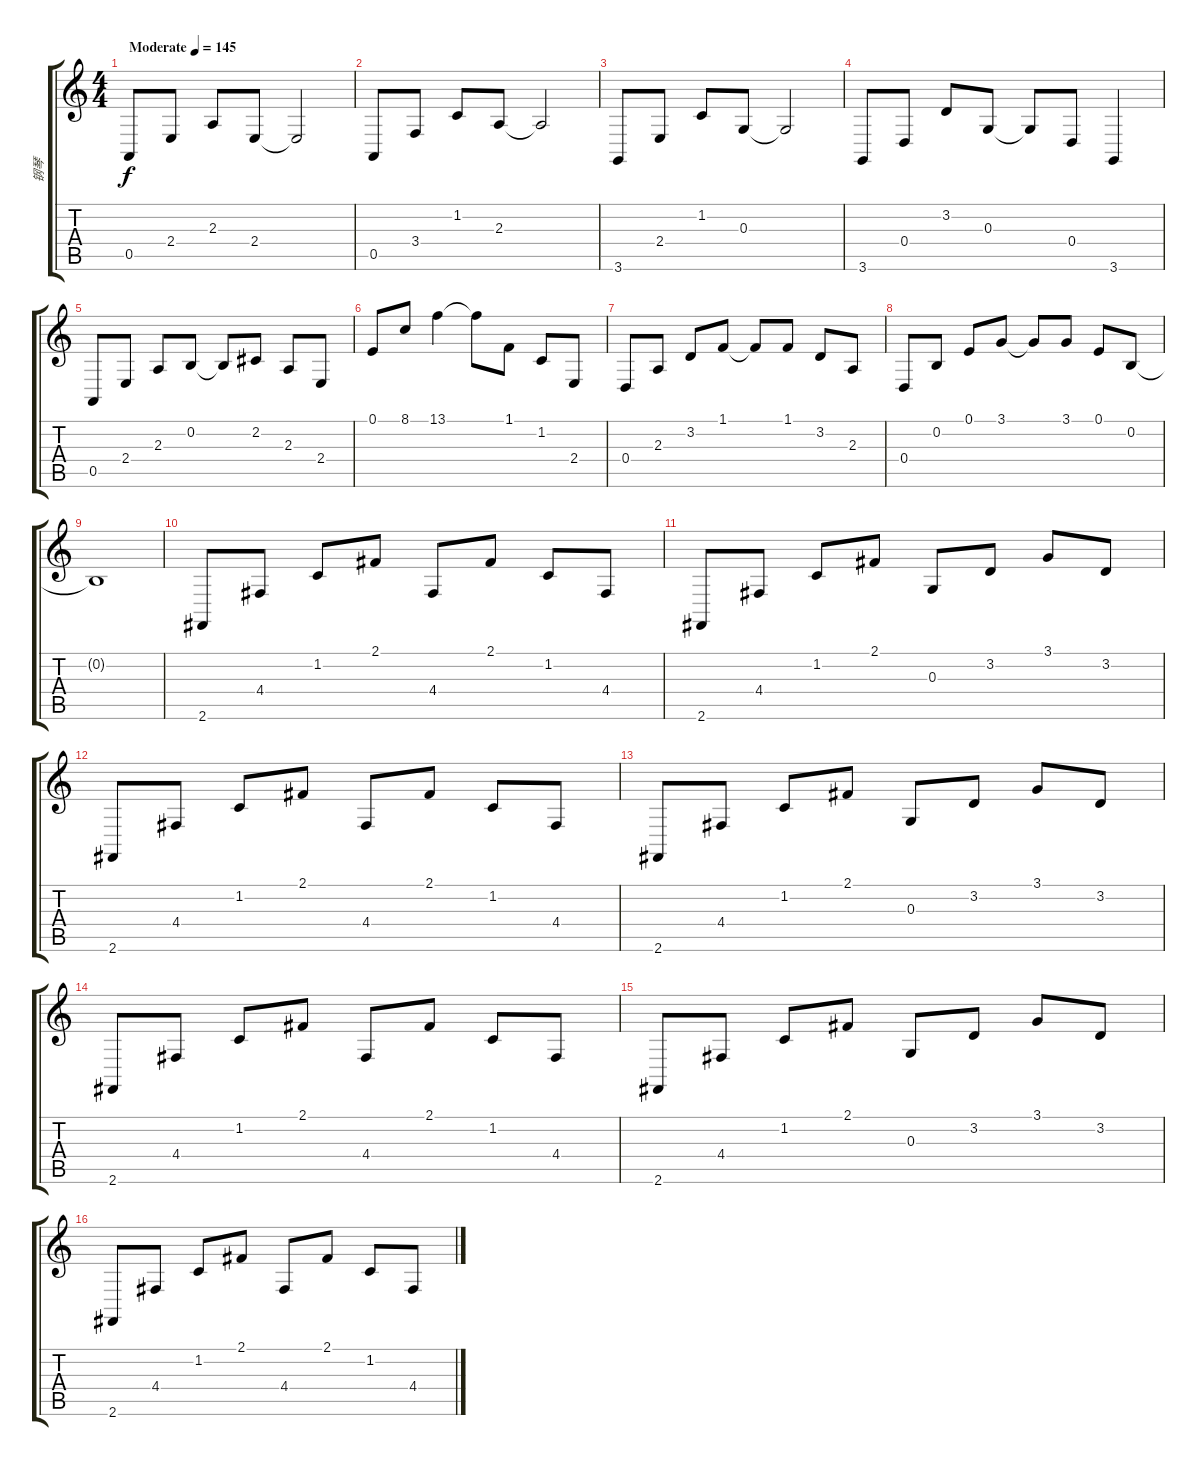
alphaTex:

\track ("钢琴" "钢琴") {instrument acousticgrandpiano}
\staff {score tabs}
\tuning (E4 B3 G3 D3 A2 E2) {hide}
\ts (4 4)
\tempo (145 "Moderate")
\clef g2
\ks c
0.5.8{dy f instrument acousticgrandpiano} 2.4.8 2.3.8 2.4.8 2.4{t}.2 |
0.5.8 3.4.8 1.2.8 2.3.8 2.3{t}.2 |
3.6.8 2.4.8 1.2.8 0.3.8 0.3{t}.2 |
3.6.8 0.4.8 3.2.8 0.3.8 0.3{t}.8 0.4.8 3.6.4 |
0.5.8 2.4.8 2.3.8 0.2.8 0.2{t}.8 2.2.8 2.3.8 2.4.8 |
0.1.8 8.1.8 13.1.4 13.1{t}.8 1.1.8 1.2.8 2.4.8 |
0.4.8 2.3.8 3.2.8 1.1.8 1.1{t}.8 1.1.8 3.2.8 2.3.8 |
0.4.8 0.2.8 0.1.8 3.1.8 3.1{t}.8 3.1.8 0.1.8 0.2.8 |
0.2{t}.1 |
2.6.8 4.4.8 1.2.8 2.1.8 4.4.8 2.1.8 1.2.8 4.4.8 |
2.6.8 4.4.8 1.2.8 2.1.8 0.3.8 3.2.8 3.1.8 3.2.8 |
2.6.8 4.4.8 1.2.8 2.1.8 4.4.8 2.1.8 1.2.8 4.4.8 |
2.6.8 4.4.8 1.2.8 2.1.8 0.3.8 3.2.8 3.1.8 3.2.8 |
2.6.8 4.4.8 1.2.8 2.1.8 4.4.8 2.1.8 1.2.8 4.4.8 |
2.6.8 4.4.8 1.2.8 2.1.8 0.3.8 3.2.8 3.1.8 3.2.8 |
2.6.8 4.4.8 1.2.8 2.1.8 4.4.8 2.1.8 1.2.8 4.4.8
